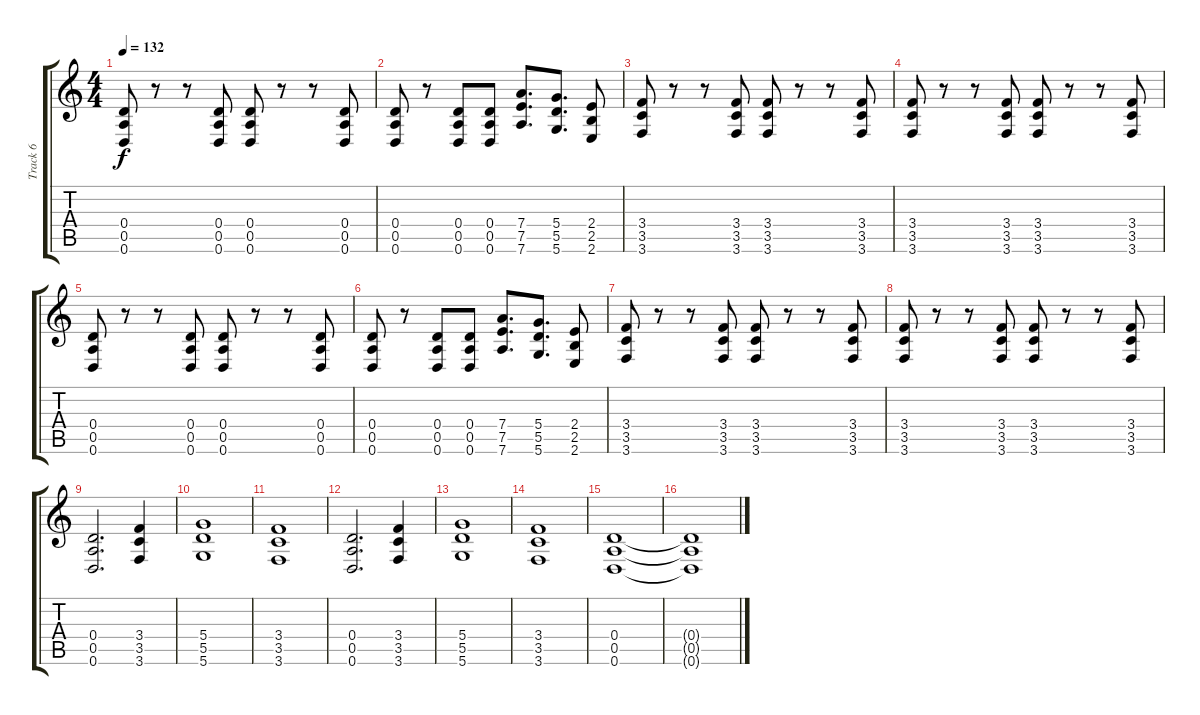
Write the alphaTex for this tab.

\track ("Track 6" "Track 6") {instrument distortionguitar}
\staff {score tabs}
\tuning (E4 B3 G3 D3 A2 D2) {hide}
\ts (4 4)
\tempo 132
\clef g2
\ks c
(0.4 0.5 0.6).8{dy f} r.8 r.8 (0.4 0.5 0.6).8 (0.4 0.5 0.6).8 r.8 r.8 (0.4 0.5 0.6).8 |
(0.4 0.5 0.6).8 r.8 (0.4 0.5 0.6).8 (0.4 0.5 0.6).8 (7.4 7.5 7.6).8{d} (5.4 5.5 5.6).8{d} (2.4 2.5 2.6).8 |
(3.4 3.5 3.6).8 r.8 r.8 (3.4 3.5 3.6).8 (3.4 3.5 3.6).8 r.8 r.8 (3.4 3.5 3.6).8 |
(3.4 3.5 3.6).8 r.8 r.8 (3.4 3.5 3.6).8 (3.4 3.5 3.6).8 r.8 r.8 (3.4 3.5 3.6).8 |
(0.4 0.5 0.6).8 r.8 r.8 (0.4 0.5 0.6).8 (0.4 0.5 0.6).8 r.8 r.8 (0.4 0.5 0.6).8 |
(0.4 0.5 0.6).8 r.8 (0.4 0.5 0.6).8 (0.4 0.5 0.6).8 (7.4 7.5 7.6).8{d} (5.4 5.5 5.6).8{d} (2.4 2.5 2.6).8 |
(3.4 3.5 3.6).8 r.8 r.8 (3.4 3.5 3.6).8 (3.4 3.5 3.6).8 r.8 r.8 (3.4 3.5 3.6).8 |
(3.4 3.5 3.6).8 r.8 r.8 (3.4 3.5 3.6).8 (3.4 3.5 3.6).8 r.8 r.8 (3.4 3.5 3.6).8 |
(0.4 0.5 0.6).2{d} (3.4 3.5 3.6).4 |
(5.4 5.5 5.6).1 |
(3.4 3.5 3.6).1 |
(0.4 0.5 0.6).2{d} (3.4 3.5 3.6).4 |
(5.4 5.5 5.6).1 |
(3.4 3.5 3.6).1 |
(0.4 0.5 0.6).1 |
(0.4{t} 0.5{t} 0.6{t}).1
